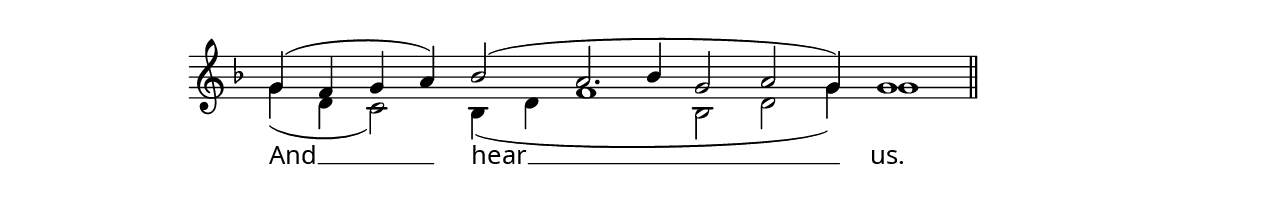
\version "2.24.4"


\paper {
    #(set-paper-size "letter")
    page-breaking = #ly:optimal-breaking
    ragged-last-bottom = ##t
    right-margin = 17\mm
    left-margin = 17\mm
    #(define fonts
        (set-global-fonts
            #:roman "EB Garamond SemiBold"
    ))
}

keyTime = { \key f \major}
cadenzaMeasure = {
  \cadenzaOff
  \partial 1024 s1024
  \cadenzaOn

}

SopMusic    = \relative { 
    \cadenzaOn
    g'4( f g a) bes2( a2. bes4 g2 a g4) g1 \cadenzaMeasure \section
}

BassMusic   = \relative {
    \cadenzaOn
    g'4( d c2) bes4( d f1 bes,2 d g4) g1 \cadenzaMeasure \section
}



VerseOne = \lyricmode {
    And __ hear __ us.
    }



\score {
    \new Staff \with {midiInstrument = "choir aahs"} <<
        \clef "treble"
        \new Voice = "Sop"  { \voiceOne \keyTime \SopMusic}
        \new Voice = "Bass" { \voiceTwo \BassMusic }
        \new Lyrics \lyricsto "Sop" { \VerseOne }
    >>

    \layout {
        \context {
            \Score
                \omit BarNumber
                \override SpacingSpanner.common-shortest-duration = #(ly:make-moment 1/16)

        }
        \context {
            \Staff
                \remove Time_signature_engraver
        }
        \context {
            \Lyrics
                \override LyricSpace.minimum-distance = #1.0
        }
    }
    \midi {
        \tempo 4 = 120
    }
}





